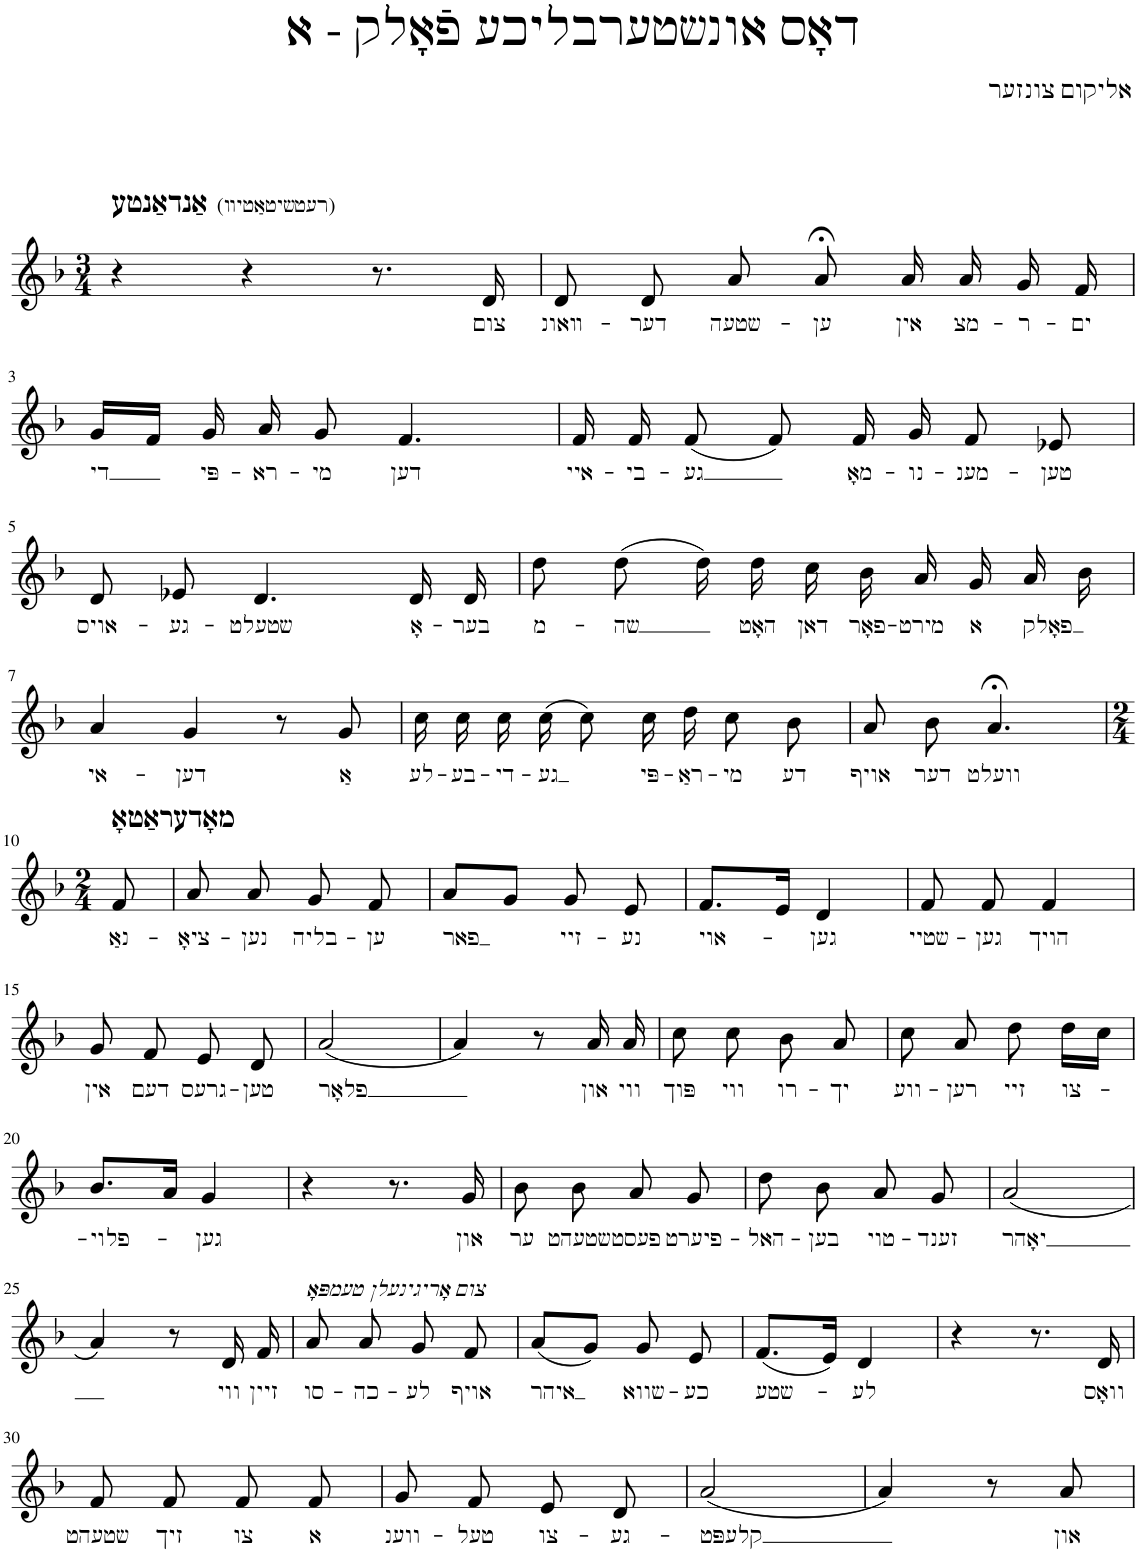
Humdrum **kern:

**kern	**text
*part1	*part1
*staff1	*staff1
*I"Piano	*
*I'Pno.	*
*clefG2	*
*k[b-]	*
*M3/4	*
=1	=1
!LO:TX:a:B:t=אַנדאַנטע	!
4r	.
4r	.
!LO:TX:a:t=(רעטשיטאַטיװ)	!
8.r	.
!	!LO:LY:b
16d/	צום
=2	=2
!	!LO:LY:b
8d/	װאונ-
!	!LO:LY:b
8d/	-דער
!	!LO:LY:b
8a/	שטעה-
!	!LO:LY:b
8a;</	-ען
!	!LO:LY:b
16a/	אין
!	!LO:LY:b
16a/	מצ-
!	!LO:LY:b
16g/	-ר-
!	!LO:LY:b
16f/	-ים
!!LO:LB:g=z
=3	=3
!	!LO:LY:b
16g/LL	די
16f/JJ	.
!	!LO:LY:b
16g/	פּי-
!	!LO:LY:b
16a/	-רא-
!	!LO:LY:b
8g/	-מי
!	!LO:LY:b
4.f/	דען
=4	=4
!	!LO:LY:b
16f/	איי-
!	!LO:LY:b
16f/	-בי-
!	!LO:LY:b
(8f/	-גע
8f/)	.
!	!LO:LY:b
16f/	מאָ-
!	!LO:LY:b
16g/	-נו-
!	!LO:LY:b
8f/	-מענ-
!	!LO:LY:b
8e-X/	-טען
!!LO:LB:g=z
=5	=5
!	!LO:LY:b
8d/	אויס-
!	!LO:LY:b
8e-X/	-גע-
!	!LO:LY:b
4.d/	-שטעלט
!	!LO:LY:b
16d/	אָ-
!	!LO:LY:b
16d/	-בער
=6	=6
!	!LO:LY:b
8dd\	מ-
!	!LO:LY:b
(8dd\	-שה
16dd\)	.
!	!LO:LY:b
16dd\	האָט
!	!LO:LY:b
16cc\	דאן
!	!LO:LY:b
16b-\	פאָר-
!	!LO:LY:b
16a/	-מירט
!	!LO:LY:b
16g/	א
!	!LO:LY:b
16a/	פאָלק
16b-\	.
!!LO:LB:g=z
=7	=7
!	!LO:LY:b
4a/	אי-
!	!LO:LY:b
4g/	-דען
8r	.
!	!LO:LY:b
8g/	אַ
=8	=8
!	!LO:LY:b
16cc\	לע-
!	!LO:LY:b
16cc\	-בע-
!	!LO:LY:b
16cc\	-די-
!	!LO:LY:b
(16cc\	-גע
8cc\)	.
!	!LO:LY:b
16cc\	פּי-
!	!LO:LY:b
16dd\	-ראַ-
!	!LO:LY:b
8cc\	-מי
!	!LO:LY:b
8b-\	דע
=9	=9
!	!LO:LY:b
8a/	אויף
!	!LO:LY:b
8b-\	דער
!	!LO:LY:b
4.a;</	וועלט
!!LO:LB:g=z
=10	=10
*M2/4	*
!LO:TX:a:B:t=מאָדעראַטאָ	!
!	!LO:LY:b
8f/	נאַ-
=11	=11
!	!LO:LY:b
8a/	-ציאָ-
!	!LO:LY:b
8a/	-נען
!	!LO:LY:b
8g/	בליה-
!	!LO:LY:b
8f/	-ען
=12	=12
!	!LO:LY:b
8a/L	-פאר
8g/J	.
!	!LO:LY:b
8g/	זיי-
!	!LO:LY:b
8e/	-נע
=13	=13
!	!LO:LY:b
8.f/L	אוי-
16e/Jk	.
!	!LO:LY:b
4d/	-גען
=14	=14
!	!LO:LY:b
8f/	שטיי-
!	!LO:LY:b
8f/	-גען
!	!LO:LY:b
4f/	הויך
!!LO:LB:g=z
=15	=15
!	!LO:LY:b
8g/	אין
!	!LO:LY:b
8f/	דעם
!	!LO:LY:b
8e/	גרעס-
!	!LO:LY:b
8d/	-טען
=16	=16
!	!LO:LY:b
(2a/	פלאָר
=17	=17
4a/)	.
8r	.
!	!LO:LY:b
16a/	און
!	!LO:LY:b
16a/	ווי
=18	=18
!	!LO:LY:b
8cc\	פּוך
!	!LO:LY:b
8cc\	ווי
!	!LO:LY:b
8b-\	רו-
!	!LO:LY:b
8a/	-יך
=19	=19
!	!LO:LY:b
8cc\	ווע-
!	!LO:LY:b
8a/	-רען
!	!LO:LY:b
8dd\	זיי
!	!LO:LY:b
16dd\LL	צו-
16cc\JJ	.
!!LO:LB:g=z
=20	=20
!	!LO:LY:b
8.b-/L	-פלוי-
16a/Jk	.
!	!LO:LY:b
4g/	-גען
=21	=21
4r	.
8.r	.
!	!LO:LY:b
16g/	און
=22	=22
!	!LO:LY:b
8b-\	ער
!	!LO:LY:b
8b-\	שטעהט
!	!LO:LY:b
8a/	פעסט
!	!LO:LY:b
8g/	פיערט-
=23	=23
!	!LO:LY:b
8dd\	-האל-
!	!LO:LY:b
8b-\	-בען
!	!LO:LY:b
8a/	טוי-
!	!LO:LY:b
8g/	-זענד
=24	=24
!	!LO:LY:b
(2a/	יאָהר
!!LO:LB:g=z
=25	=25
4a/)	.
8r	.
!	!LO:LY:b
16d/	ווי
!	!LO:LY:b
16f/	זיין
=26	=26
!LO:TX:a:i:t=צום אָריגינעלן טעמפּאָ	!
!	!LO:LY:b
8a/	סו-
!	!LO:LY:b
8a/	-כה-
!	!LO:LY:b
8g/	-לע
!	!LO:LY:b
8f/	אויף
=27	=27
!	!LO:LY:b
(8a/L	-איהר
8g/J)	.
!	!LO:LY:b
8g/	שווא-
!	!LO:LY:b
8e/	-כע
=28	=28
!	!LO:LY:b
(8.f/L	שטע-
16e/JL)	.
!	!LO:LY:b
4d/	לע
=29	=29
4r	.
8.r	.
!	!LO:LY:b
16d/	וואָס
!!LO:LB:g=z
=30	=30
!	!LO:LY:b
8f/	שטעהט
!	!LO:LY:b
8f/	זיך
!	!LO:LY:b
8f/	צו
!	!LO:LY:b
8f/	א
=31	=31
!	!LO:LY:b
8g/	ווענ-
!	!LO:LY:b
8f/	-טעל
!	!LO:LY:b
8e/	צו-
!	!LO:LY:b
8d/	-גע-
=32	=32
!	!LO:LY:b
(2a/	-קלעפּט
=33	=33
4a/)	.
8r	.
!	!LO:LY:b
8a/	און
=	=
*-	*-
